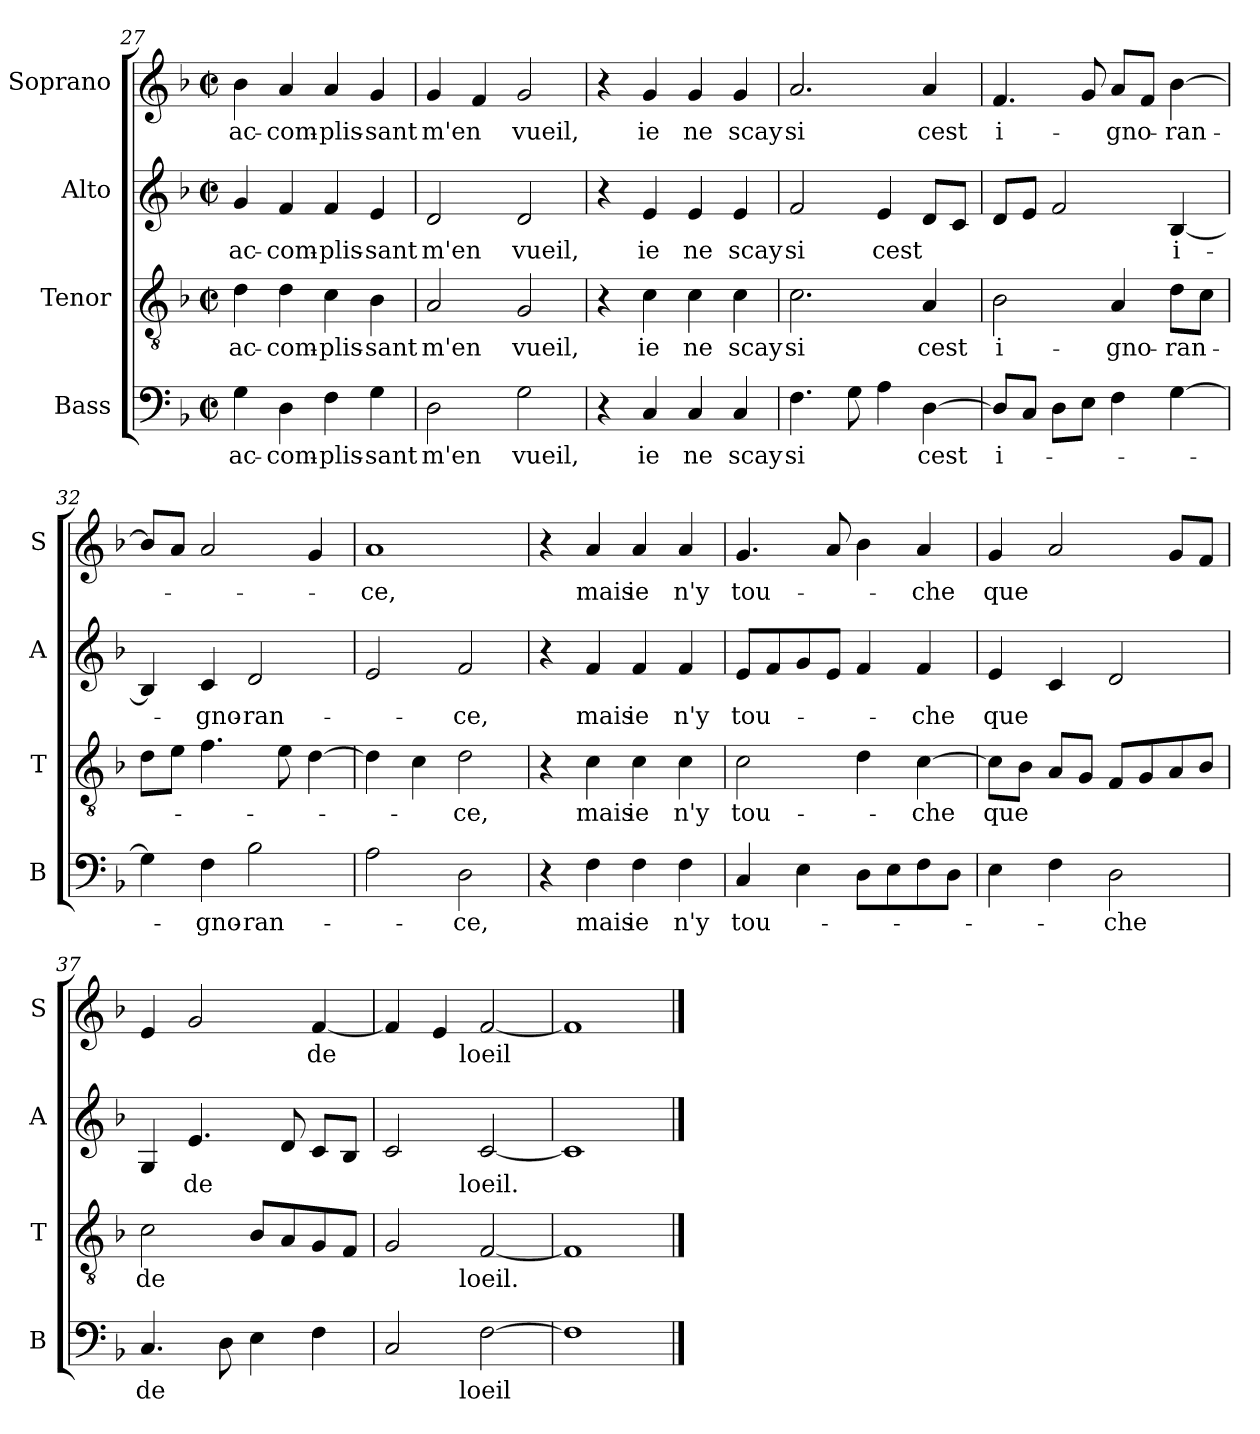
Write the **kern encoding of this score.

**kern	**text	**kern	**text	**kern	**text	**kern	**text
*part4	*part4	*part3	*part3	*part2	*part2	*part1	*part1
*staff4	*staff4	*staff3	*staff3	*staff2	*staff2	*staff1	*staff1
*I"Bass	*	*I"Tenor	*	*I"Alto	*	*I"Soprano	*
*I'B	*	*I'T	*	*I'A	*	*I'S	*
*clefF4	*	*clefGv2	*	*clefG2	*	*clefG2	*
*k[b-]	*	*k[b-]	*	*k[b-]	*	*k[b-]	*
*M2/2	*	*M2/2	*	*M2/2	*	*M2/2	*
*met(c|)	*	*met(c|)	*	*met(c|)	*	*met(c|)	*
=27	=27	=27	=27	=27	=27	=27	=27
!	!LO:LY:b	!	!LO:LY:b	!	!LO:LY:b	!	!LO:LY:b
4G\	ac-	4d\	ac-	4g/	ac-	4b-\	ac-
!	!LO:LY:b	!	!LO:LY:b	!	!LO:LY:b	!	!LO:LY:b
4D\	-com-	4d\	-com-	4f/	-com-	4a/	-com-
!	!LO:LY:b	!	!LO:LY:b	!	!LO:LY:b	!	!LO:LY:b
4F\	-plis-	4c\	-plis-	4f/	-plis-	4a/	-plis-
!	!LO:LY:b	!	!LO:LY:b	!	!LO:LY:b	!	!LO:LY:b
4G\	-sant	4B-\	-sant	4e/	-sant	4g/	-sant
=28	=28	=28	=28	=28	=28	=28	=28
!	!LO:LY:b	!	!LO:LY:b	!	!LO:LY:b	!	!LO:LY:b
2D\	m'en	2A/	m'en	2d/	m'en	4g/	m'en
.	.	.	.	.	.	4f/	.
!	!LO:LY:b	!	!LO:LY:b	!	!LO:LY:b	!	!LO:LY:b
2G\	vueil,	2G/	vueil,	2d/	vueil,	2g/	vueil,
=29	=29	=29	=29	=29	=29	=29	=29
4r	.	4r	.	4r	.	4r	.
!	!LO:LY:b	!	!LO:LY:b	!	!LO:LY:b	!	!LO:LY:b
4C/	ie	4c\	ie	4e/	ie	4g/	ie
!	!LO:LY:b	!	!LO:LY:b	!	!LO:LY:b	!	!LO:LY:b
4C/	ne	4c\	ne	4e/	ne	4g/	ne
!	!LO:LY:b	!	!LO:LY:b	!	!LO:LY:b	!	!LO:LY:b
4C/	scay	4c\	scay	4e/	scay	4g/	scay
!!LO:LB:g=z
=30	=30	=30	=30	=30	=30	=30	=30
!	!LO:LY:b	!	!LO:LY:b	!	!LO:LY:b	!	!LO:LY:b
4.F\	si	2.c\	si	2f/	si	2.a/	si
8G\	.	.	.	.	.	.	.
!	!	!	!	!	!LO:LY:b	!	!
4A\	.	.	.	4e/	cest	.	.
!	!LO:LY:b	!	!LO:LY:b	!	!	!	!LO:LY:b
[4D\	cest	4A/	cest	8dL	.	4a/	cest
.	.	.	.	8cJ	.	.	.
=31	=31	=31	=31	=31	=31	=31	=31
!	!LO:LY:b	!	!LO:LY:b	!	!	!	!LO:LY:b
8DL]	i-	2B-\	i-	8dL	.	4.f/	i-
8CJ	.	.	.	8eJ	.	.	.
8DL	.	.	.	2f/	.	.	.
8EJ	.	.	.	.	.	8g/	.
!	!	!	!LO:LY:b	!	!	!	!LO:LY:b
4F\	.	4A/	-gno-	.	.	8aL	-gno-
.	.	.	.	.	.	8fJ	.
!	!	!	!LO:LY:b	!	!LO:LY:b	!	!LO:LY:b
[4G\	.	8dL	-ran-	[4B-/	i-	[4b-\	-ran-
.	.	8cJ	.	.	.	.	.
=32	=32	=32	=32	=32	=32	=32	=32
4G\]	.	8dL	.	4B-/]	.	8b-L]	.
.	.	8eJ	.	.	.	8aJ	.
!	!LO:LY:b	!	!	!	!LO:LY:b	!	!
4F\	-gno-	4.f\	.	4c/	-gno-	2a/	.
!	!LO:LY:b	!	!	!	!LO:LY:b	!	!
2B-\	-ran-	.	.	2d/	-ran-	.	.
.	.	8e\	.	.	.	.	.
.	.	[4d\	.	.	.	4g/	.
=33	=33	=33	=33	=33	=33	=33	=33
!	!	!	!	!	!	!	!LO:LY:b
2A\	.	4d\]	.	2e/	.	1a	-ce,
.	.	4c\	.	.	.	.	.
!	!LO:LY:b	!	!LO:LY:b	!	!LO:LY:b	!	!
2D\	-ce,	2d\	-ce,	2f/	-ce,	.	.
=34	=34	=34	=34	=34	=34	=34	=34
4r	.	4r	.	4r	.	4r	.
!	!LO:LY:b	!	!LO:LY:b	!	!LO:LY:b	!	!LO:LY:b
4F\	mais	4c\	mais	4f/	mais	4a/	mais
!	!LO:LY:b	!	!LO:LY:b	!	!LO:LY:b	!	!LO:LY:b
4F\	ie	4c\	ie	4f/	ie	4a/	ie
!	!LO:LY:b	!	!LO:LY:b	!	!LO:LY:b	!	!LO:LY:b
4F\	n'y	4c\	n'y	4f/	n'y	4a/	n'y
!!LO:LB:g=z
=35	=35	=35	=35	=35	=35	=35	=35
!	!LO:LY:b	!	!LO:LY:b	!	!LO:LY:b	!	!LO:LY:b
4C/	tou-	2c\	tou-	8eL	tou-	4.g/	tou-
.	.	.	.	8f	.	.	.
4E\	.	.	.	8g	.	.	.
.	.	.	.	8eJ	.	8a/	.
8DL	.	4d\	.	4f/	.	4b-\	.
8E	.	.	.	.	.	.	.
!	!	!	!LO:LY:b	!	!LO:LY:b	!	!LO:LY:b
8F	.	[4c\	-che	4f/	-che	4a/	-che
8DJ	.	.	.	.	.	.	.
=36	=36	=36	=36	=36	=36	=36	=36
!	!	!	!LO:LY:b	!	!LO:LY:b	!	!LO:LY:b
4E\	.	8cL]	que	4e/	que	4g/	que
.	.	8B-J	.	.	.	.	.
4F\	.	8AL	.	4c/	.	2a/	.
.	.	8GJ	.	.	.	.	.
!	!LO:LY:b	!	!	!	!	!	!
2D\	-che	8FL	.	2d/	.	.	.
.	.	8G	.	.	.	.	.
.	.	8A	.	.	.	8gL	.
.	.	8B-J	.	.	.	8fJ	.
=37	=37	=37	=37	=37	=37	=37	=37
!	!LO:LY:b	!	!LO:LY:b	!	!	!	!
4.C/	de	2c\	de	4G/	.	4e/	.
!	!	!	!	!	!LO:LY:b	!	!
.	.	.	.	4.e/	de	2g/	.
8D\	.	.	.	.	.	.	.
4E\	.	8B-L	.	.	.	.	.
.	.	8A	.	8d/	.	.	.
!	!	!	!	!	!	!	!LO:LY:b
4F\	.	8G	.	8cL	.	[4f/	de
.	.	8FJ	.	8B-J	.	.	.
=38	=38	=38	=38	=38	=38	=38	=38
2C/	.	2G/	.	2c/	.	4f/]	.
.	.	.	.	.	.	4e/	.
!	!LO:LY:b	!	!LO:LY:b	!	!LO:LY:b	!	!LO:LY:b
[2F\	loeil	[2F/	loeil.	[2c/	loeil.	[2f/	loeil
=39	=39	=39	=39	=39	=39	=39	=39
1F]	.	1F]	.	1c]	.	1f]	.
==	==	==	==	==	==	==	==
*-	*-	*-	*-	*-	*-	*-	*-
